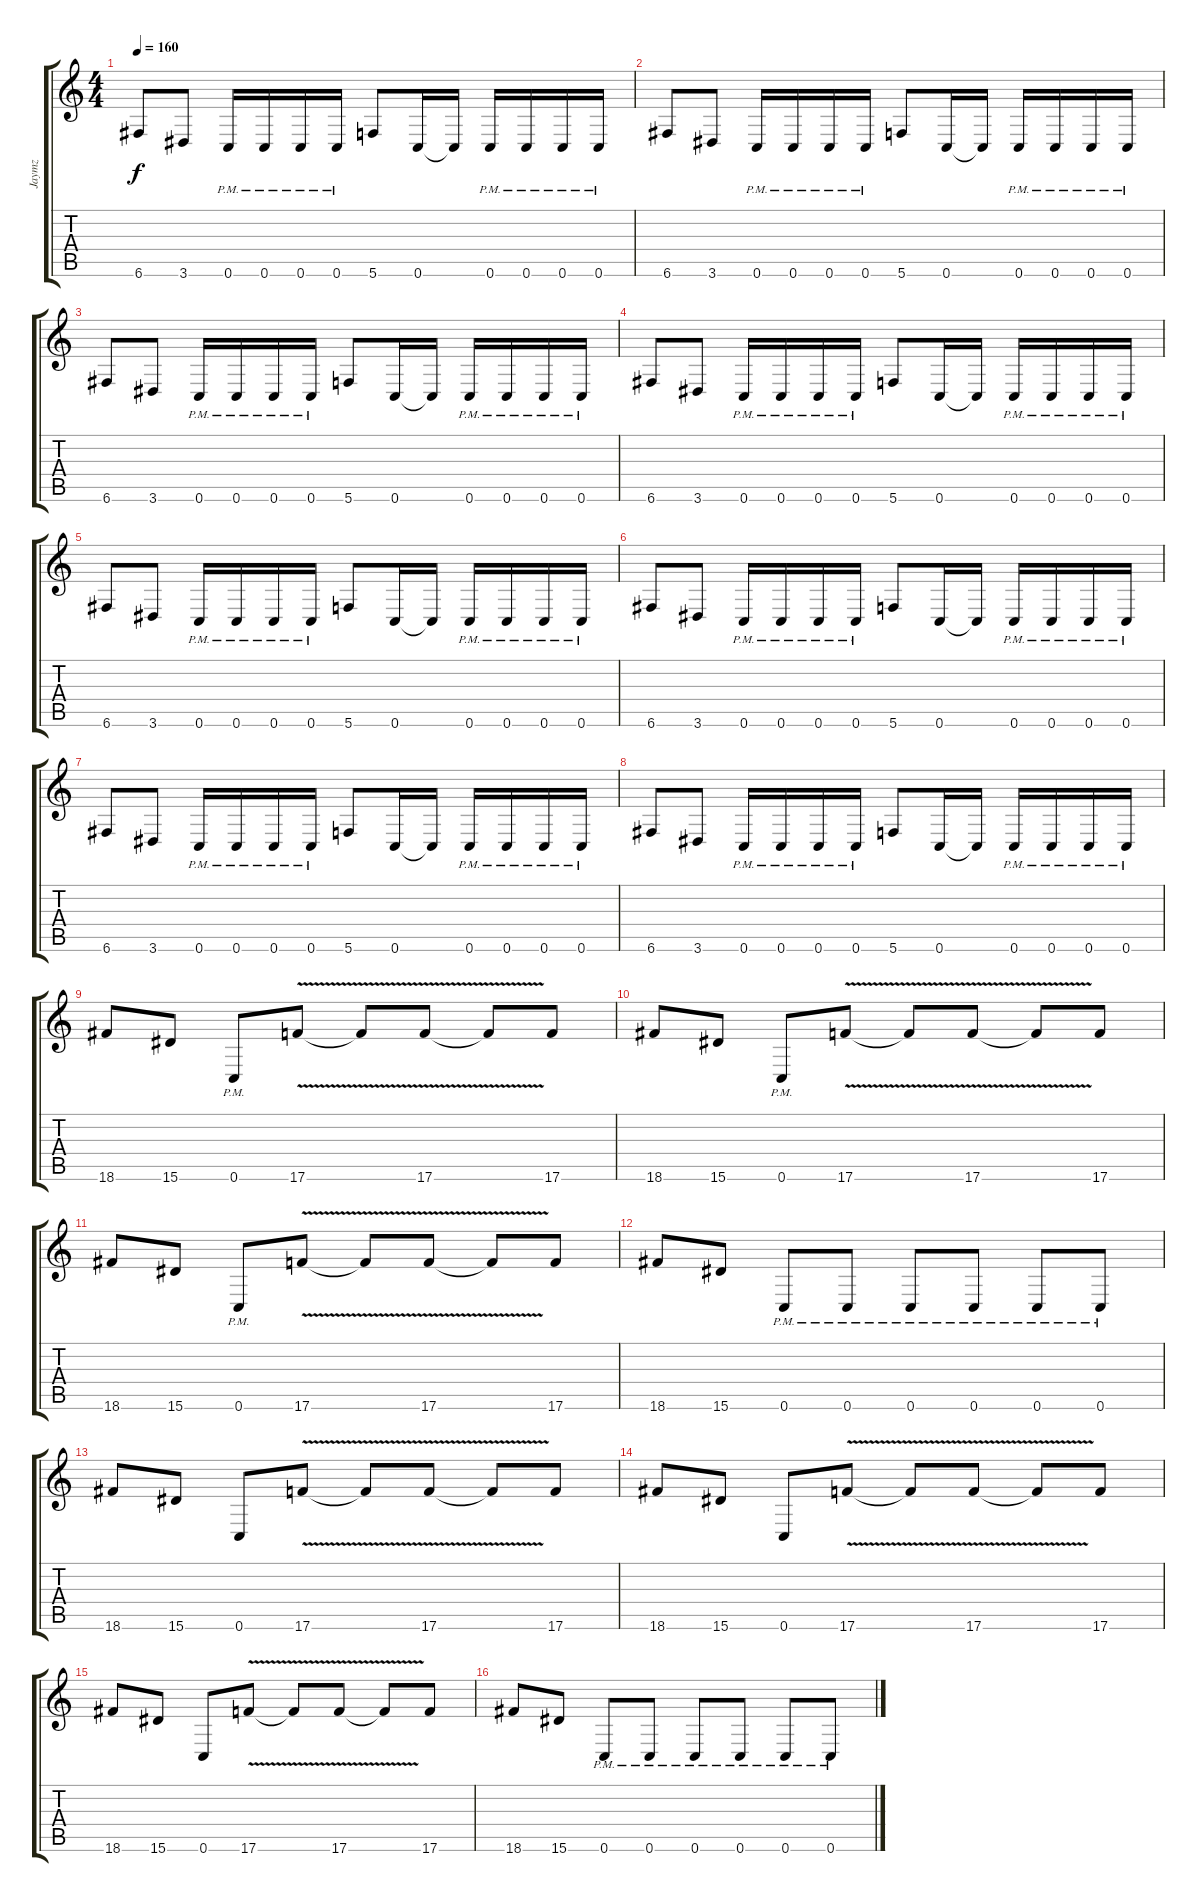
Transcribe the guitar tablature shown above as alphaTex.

\track ("Jaymz" "Jaymz") {instrument distortionguitar}
\staff {score tabs}
\tuning (D4 A3 F3 C3 G2 C2) {hide}
\ts (4 4)
\tempo 160
\clef g2
\ks c
6.6.8{dy f} 3.6.8 0.6{pm}.16 0.6{pm}.16 0.6{pm}.16 0.6{pm}.16 5.6.8 0.6.16 0.6{t}.16 0.6{pm}.16 0.6{pm}.16 0.6{pm}.16 0.6{pm}.16 |
6.6.8 3.6.8 0.6{pm}.16 0.6{pm}.16 0.6{pm}.16 0.6{pm}.16 5.6.8 0.6.16 0.6{t}.16 0.6{pm}.16 0.6{pm}.16 0.6{pm}.16 0.6{pm}.16 |
6.6.8 3.6.8 0.6{pm}.16 0.6{pm}.16 0.6{pm}.16 0.6{pm}.16 5.6.8 0.6.16 0.6{t}.16 0.6{pm}.16 0.6{pm}.16 0.6{pm}.16 0.6{pm}.16 |
6.6.8 3.6.8 0.6{pm}.16 0.6{pm}.16 0.6{pm}.16 0.6{pm}.16 5.6.8 0.6.16 0.6{t}.16 0.6{pm}.16 0.6{pm}.16 0.6{pm}.16 0.6{pm}.16 |
6.6.8 3.6.8 0.6{pm}.16 0.6{pm}.16 0.6{pm}.16 0.6{pm}.16 5.6.8 0.6.16 0.6{t}.16 0.6{pm}.16 0.6{pm}.16 0.6{pm}.16 0.6{pm}.16 |
6.6.8 3.6.8 0.6{pm}.16 0.6{pm}.16 0.6{pm}.16 0.6{pm}.16 5.6.8 0.6.16 0.6{t}.16 0.6{pm}.16 0.6{pm}.16 0.6{pm}.16 0.6{pm}.16 |
6.6.8 3.6.8 0.6{pm}.16 0.6{pm}.16 0.6{pm}.16 0.6{pm}.16 5.6.8 0.6.16 0.6{t}.16 0.6{pm}.16 0.6{pm}.16 0.6{pm}.16 0.6{pm}.16 |
6.6.8 3.6.8 0.6{pm}.16 0.6{pm}.16 0.6{pm}.16 0.6{pm}.16 5.6.8 0.6.16 0.6{t}.16 0.6{pm}.16 0.6{pm}.16 0.6{pm}.16 0.6{pm}.16 |
18.6.8{instrument electricguitarmuted} 15.6.8 0.6{pm}.8 17.6{v}.8 17.6{t}.8 17.6{v}.8 17.6{t}.8 17.6.8 |
18.6.8{instrument electricguitarmuted} 15.6.8 0.6{pm}.8 17.6{v}.8 17.6{t}.8 17.6{v}.8 17.6{t}.8 17.6.8 |
18.6.8{instrument electricguitarmuted} 15.6.8 0.6{pm}.8 17.6{v}.8 17.6{t}.8 17.6{v}.8 17.6{t}.8 17.6.8 |
18.6.8{instrument electricguitarmuted} 15.6.8 0.6{pm}.8 0.6{pm}.8 0.6{pm}.8 0.6{pm}.8 0.6{pm}.8 0.6{pm}.8 |
18.6.8{instrument distortionguitar} 15.6.8 0.6.8 17.6{v}.8 17.6{t}.8 17.6{v}.8 17.6{t}.8 17.6.8 |
18.6.8 15.6.8 0.6.8 17.6{v}.8 17.6{t}.8 17.6{v}.8 17.6{t}.8 17.6.8 |
18.6.8 15.6.8 0.6.8 17.6{v}.8 17.6{t}.8 17.6{v}.8 17.6{t}.8 17.6.8 |
18.6.8 15.6.8 0.6{pm}.8 0.6{pm}.8 0.6{pm}.8 0.6{pm}.8 0.6{pm}.8 0.6{pm}.8
